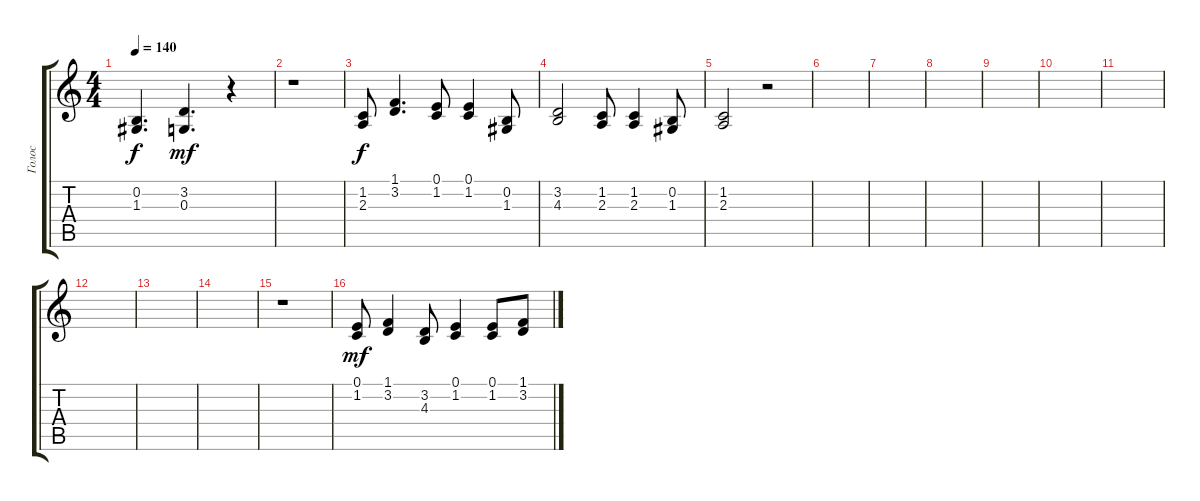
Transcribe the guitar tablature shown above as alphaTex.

\track ("Голос" "Голос") {instrument tenorsax}
\staff {score tabs}
\tuning (E4 B3 G3 D3 A2 E2) {hide}
\ts (4 4)
\tempo 140
\clef g2
\ks c
(0.2{t} 1.3{t}).4{d dy f} (3.2 0.3).4{d dy mf} r.4 |
r.1 |
(1.2 2.3).8{dy f} (1.1 3.2).4{d} (0.1 1.2).8 (0.1 1.2).4 (0.2 1.3).8 |
(3.2 4.3).2 (1.2 2.3).8 (1.2 2.3).4 (0.2 1.3).8 |
(1.2 2.3).2 r.2 |
|
|
|
|
|
|
|
|
|
r.1 |
(0.1 1.2).8{dy mf} (1.1 3.2).4 (3.2 4.3).8 (0.1 1.2).4 (0.1 1.2).8 (1.1 3.2).8
